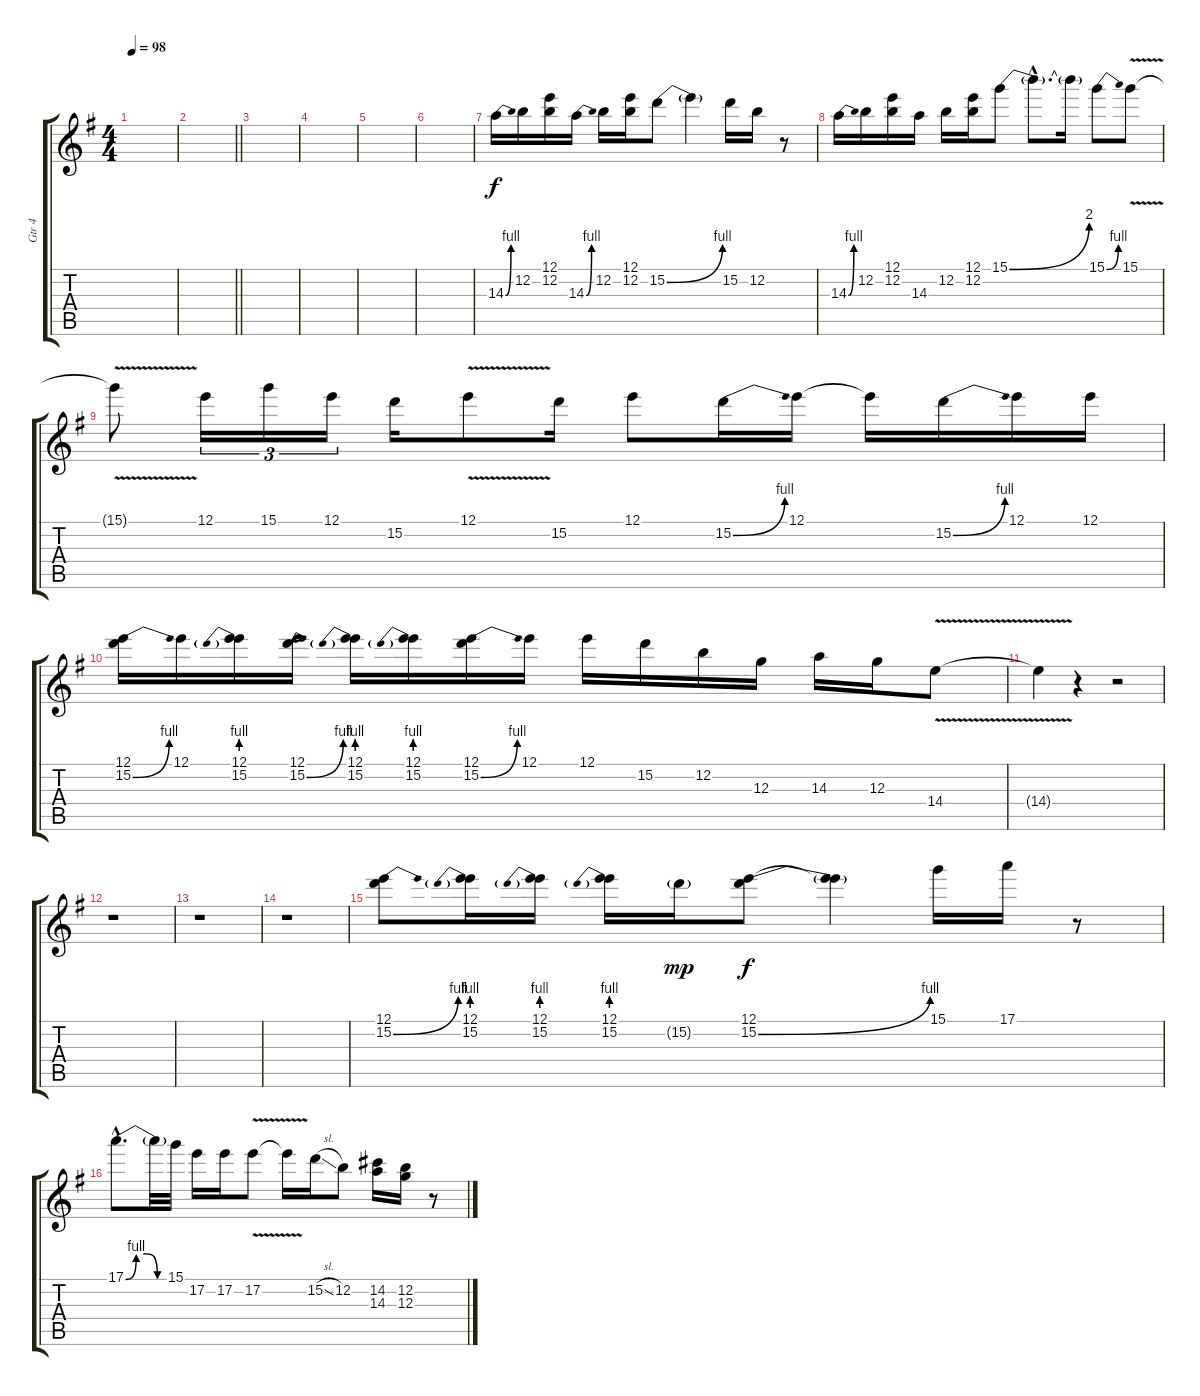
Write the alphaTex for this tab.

\track ("Gtr 4" "Gtr 4") {instrument overdrivenguitar}
\staff {score tabs}
\tuning (E4 B3 G3 D3 A2 E2) {hide}
\ts (4 4)
\tempo 98
\clef g2
\ks eminor
|
\barLineRight lightlight
|
|
|
|
|
14.3{be (bend 0 0 60 4)}.16 12.2.16 (12.1 12.2).16 14.3{be (bend 0 0 60 4)}.16 12.2.16 (12.1 12.2).16 15.2{be (bend 0 0 60 4)}.8 15.2{t}.4 15.2.16 12.2.16 r.8 |
14.3{be (bend 0 0 60 4)}.16 12.2.16 (12.1 12.2).16 14.3.16 12.2.16 (12.1 12.2).16 15.1{be (bend 0 0 60 8)}.8 15.1{hac t}.8{d} 15.1{t}.16 15.1{be (bend 0 0 60 4)}.8 15.1{v}.8 |
15.1{t}.8 12.1.16{tu (3 2)} 15.1.16{tu (3 2)} 12.1.16{tu (3 2)} 15.2.16 12.1{v}.8 15.2.16 12.1.8 15.2{be (bend 0 0 60 4)}.16 12.1.16 12.1{t}.16 15.2{be (bend 0 0 60 4)}.16 12.1.16 12.1.16 |
(12.1 15.2{be (bend 0 0 60 4)}).16 12.1.16 (12.1 15.2{be (prebend 0 4 60 4)}).16 (12.1 15.2{be (bend 0 0 60 4)}).16 (12.1 15.2{be (prebend 0 4 60 4)}).16 (12.1 15.2{be (prebend 0 4 60 4)}).16 (12.1 15.2{be (bend 0 0 60 4)}).16 12.1.16 12.1.16 15.2.16 12.2.16 12.3.16 14.3.16 12.3.16 14.4{v}.8 |
14.4{t}.4 r.4 r.2 |
r.1 |
r.1 |
r.1 |
(12.1 15.2{be (bend 0 0 60 4)}).8 (12.1 15.2{be (prebend 0 4 60 4)}).16 (12.1 15.2{be (prebend 0 4 60 4)}).16 (12.1 15.2{be (prebend 0 4 60 4)}).16 15.2{g}.16{dy mp} (12.1 15.2{be (bend 0 0 60 4)}).8{dy f} (12.1{t} 15.2{t}).4 15.1.16 17.1.16 r.8 |
17.1{be (custom 0 0 15 4 30 4 45 0 60 0) hac}.8{d} 17.1{t}.32 15.1.32 17.2.16 17.2.16 17.2{v}.8 17.2{t}.16 15.2{sl}.16 12.2.8 (14.2 14.3).16 (12.2 12.3).16 r.8
